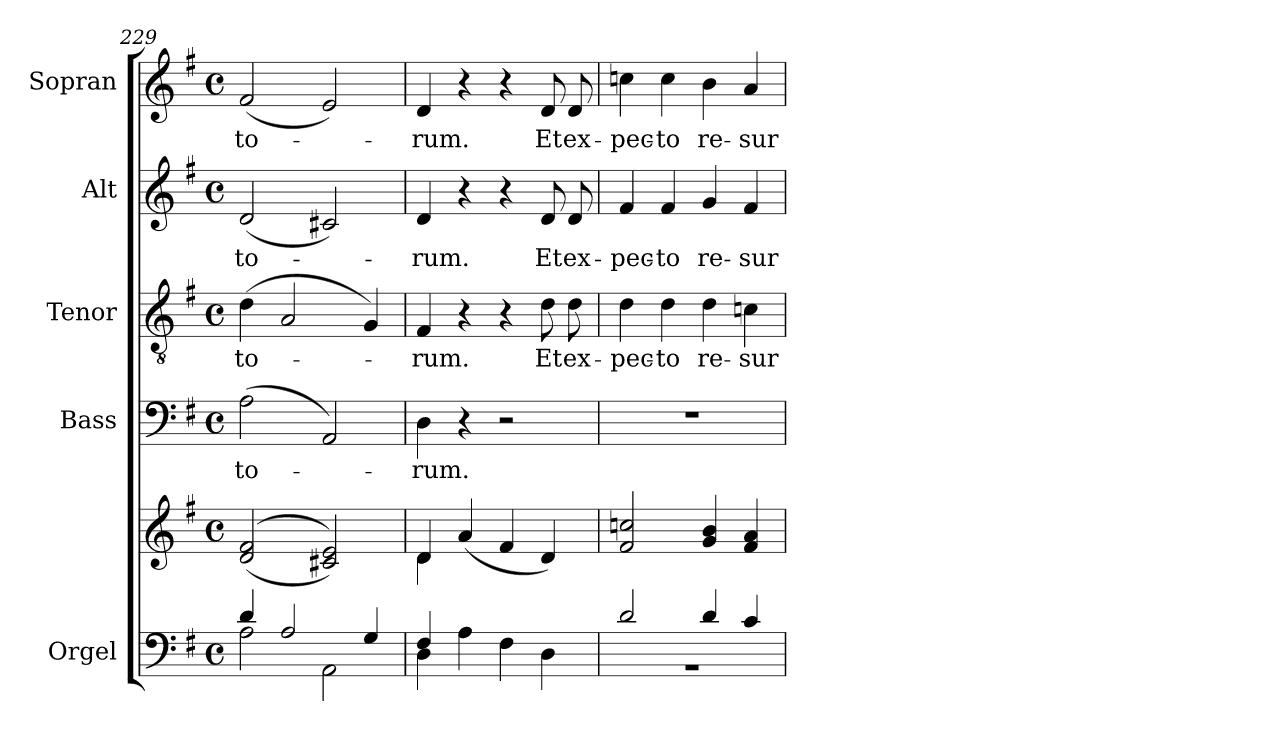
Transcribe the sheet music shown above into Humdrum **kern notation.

**kern	**kern	**kern	**text	**kern	**text	**kern	**text	**kern	**text
*part5	*part5	*part4	*part4	*part3	*part3	*part2	*part2	*part1	*part1
*staff6	*staff5	*staff4	*staff4	*staff3	*staff3	*staff2	*staff2	*staff1	*staff1
*I"Orgel	*	*I"Bass	*	*I"Tenor	*	*I"Alt	*	*I"Sopran	*
*I'Org.	*	*I'B.	*	*I'T.	*	*I'A.	*	*I'S.	*
*clefF4	*clefG2	*clefF4	*	*clefGv2	*	*clefG2	*	*clefG2	*
*k[f#]	*k[f#]	*k[f#]	*	*k[f#]	*	*k[f#]	*	*k[f#]	*
*G:	*G:	*G:	*	*G:	*	*G:	*	*G:	*
*M4/4	*M4/4	*M4/4	*	*M4/4	*	*M4/4	*	*M4/4	*
*met(c)	*met(c)	*met(c)	*	*met(c)	*	*met(c)	*	*met(c)	*
=229	=229	=229	=229	=229	=229	=229	=229	=229	=229
*^	*	*	*	*	*	*	*	*	*
4d/	2A\	(>(2d/ 2f#/	(2A\	-to-	(4d\	-to-	(2d/	-to-	(2f#/	-to-
2A/	.	.	.	.	2A/	.	.	.	.	.
.	2AA\	2c#X/ 2e/))	2AA/)	.	.	.	2c#X/)	.	2e/)	.
4G/	.	.	.	.	4G/)	.	.	.	.	.
!!LO:LB:g=z
=230	=230	=230	=230	=230	=230	=230	=230	=230	=230	=230
*	*	*^	*	*	*	*	*	*	*	*
4F#/	4D\	4d/	4d\	4D\	-rum.	4F#/	-rum.	4d/	-rum.	4d/	-rum.
4ryy	4A\	(<4a/	4ryy	4r	.	4r	.	4r	.	4r	.
2ryy	4F#\	4f#/	2ryy	2r	.	4r	.	4r	.	4r	.
.	4D\	4d/)	.	.	.	8d\	Et	8d/	Et	8d/	Et
.	.	.	.	.	.	8d\	ex-	8d/	ex-	8d/	ex-
*	*	*v	*v	*	*	*	*	*	*	*	*
=231	=231	=231	=231	=231	=231	=231	=231	=231	=231	=231
2d/	1rBB	2f#/ 2ccn/	1r	.	4d\	-pec-	4f#/	-pec-	4ccn\	-pec-
.	.	.	.	.	4d\	-to	4f#/	-to	4cc\	-to
4d/	.	4g/ 4b/	.	.	4d\	re-	4g/	re-	4b\	re-
4c/	.	4f#/ 4a/	.	.	4cn\	-sur-	4f#/	-sur-	4a/	-sur-
*v	*v	*	*	*	*	*	*	*	*	*
=	=	=	=	=	=	=	=	=	=
*-	*-	*-	*-	*-	*-	*-	*-	*-	*-
